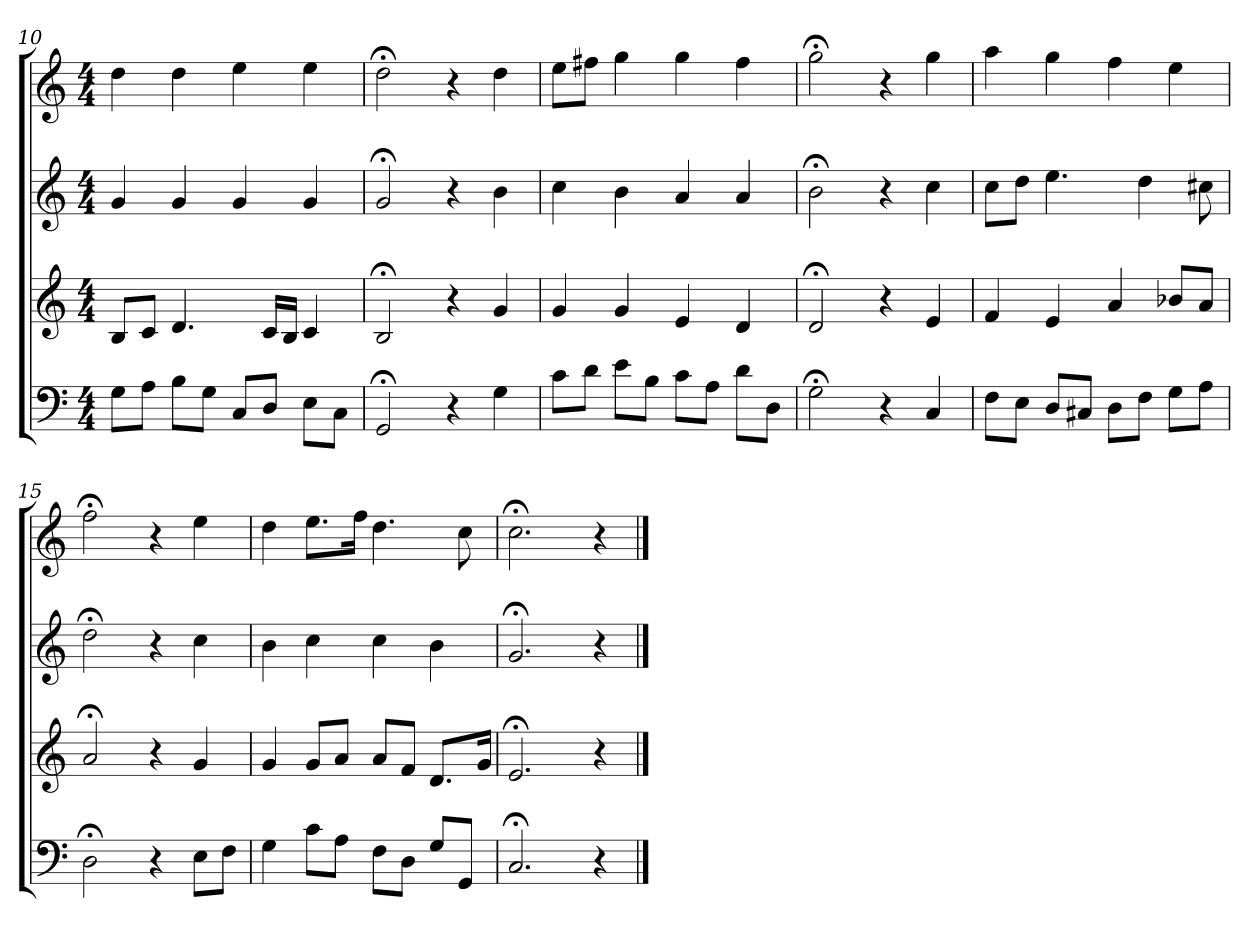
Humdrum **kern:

**kern	**kern	**kern	**kern
*part4	*part3	*part2	*part1
*staff4	*staff3	*staff2	*staff1
*clefF4	*clefG2	*clefG2	*clefG2
*k[]	*k[]	*k[]	*k[]
*C:	*C:	*C:	*C:
*M4/4	*M4/4	*M4/4	*M4/4
=10	=10	=10	=10
8G\L	8B/L	4g	4dd
8A\J	8c/J	.	.
8B\L	4.d	4g	4dd
8G\J	.	.	.
8C/L	.	4g	4ee
8D/J	16c/LL	.	.
.	16B/JJ	.	.
8E\L	4c	4g	4ee
8C\J	.	.	.
=11	=11	=11	=11
2GG;<	2B;<	2g;<	2dd;<
4r	4r	4r	4r
4G	4g	4b	4dd
=12	=12	=12	=12
8c\L	4g	4cc	8ee\L
8d\J	.	.	8ff#X\J
8e\L	4g	4b	4gg
8B\J	.	.	.
8c\L	4e	4a	4gg
8A\J	.	.	.
8d\L	4d	4a	4ff#
8D\J	.	.	.
=13	=13	=13	=13
2G;<	2d;<	2b;<	2gg;<
4r	4r	4r	4r
4C	4e	4cc	4gg
=14	=14	=14	=14
8F\L	4f	8cc\L	4aa
8E\J	.	8dd\J	.
8D/L	4e	4.ee	4gg
8C#X/J	.	.	.
8D\L	4a	.	4ff
8F\J	.	4dd	.
8G\L	8b-X/L	.	4ee
8A\J	8a/J	8cc#X	.
=15	=15	=15	=15
2D;<	2a;<	2dd;<	2ff;<
4r	4r	4r	4r
8E\L	4g	4cc	4ee
8F\J	.	.	.
=16	=16	=16	=16
4G	4g	4b	4dd
8c\L	8g/L	4cc	8.ee\L
8A\J	8a/J	.	.
.	.	.	16ff\Jk
8F\L	8a/L	4cc	4.dd
8D\J	8f/J	.	.
8G/L	8.d/L	4b	.
8GG/J	.	.	8cc
.	16g/Jk	.	.
=17	=17	=17	=17
2.C;<	2.e;<	2.g;<	2.cc;<
4r	4r	4r	4r
==	==	==	==
*-	*-	*-	*-
